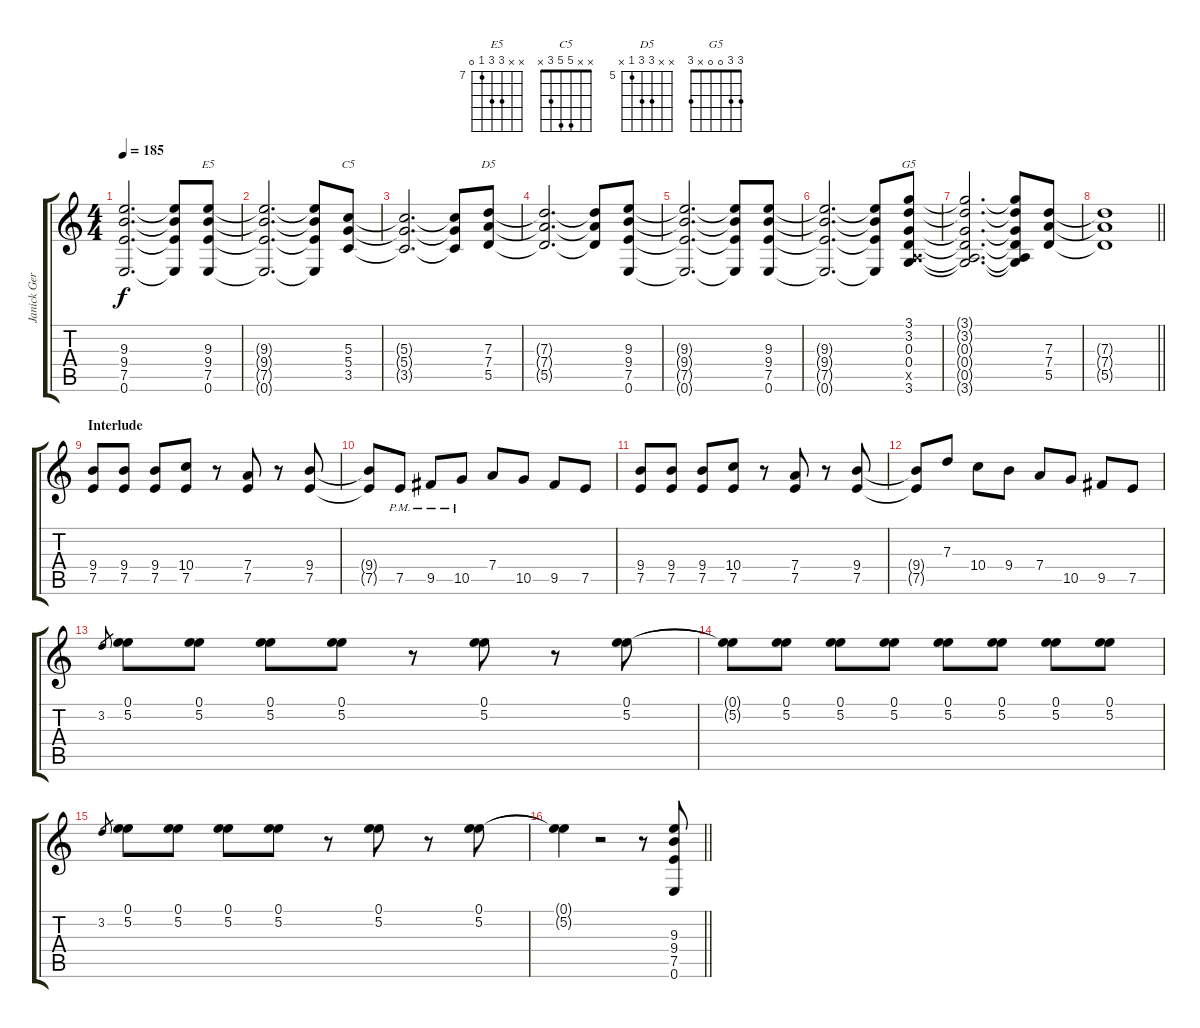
\track ("Janick Gers" "Janick Ger") {instrument overdrivenguitar}
\staff {score tabs}
\tuning (E4 B3 G3 D3 A2 E2) {hide}
\chord ("E5" x x 9 9 7 0) {firstfret 7}
\chord ("C5" x x 5 5 3 x)
\chord ("D5" x x 7 7 5 x) {firstfret 5}
\chord ("G5" 3 3 0 0 x 3)
\ts (4 4)
\tempo 185
\clef g2
\ks c
(9.3{t} 9.4{t} 7.5{t} 0.6{t}).2{d dy f} (9.3{t} 9.4{t} 7.5{t} 0.6{t}).8 (9.3 9.4 7.5 0.6).8{ch "E5"} |
(9.3{t} 9.4{t} 7.5{t} 0.6{t}).2{d} (9.3{t} 9.4{t} 7.5{t} 0.6{t}).8 (5.3 5.4 3.5).8{ch "C5"} |
(5.3{t} 5.4{t} 3.5{t}).2{d} (5.3{t} 5.4{t} 3.5{t}).8 (7.3 7.4 5.5).8{ch "D5"} |
(7.3{t} 7.4{t} 5.5{t}).2{d} (7.3{t} 7.4{t} 5.5{t}).8 (9.3 9.4 7.5 0.6).8 |
(9.3{t} 9.4{t} 7.5{t} 0.6{t}).2{d} (9.3{t} 9.4{t} 7.5{t} 0.6{t}).8 (9.3 9.4 7.5 0.6).8 |
(9.3{t} 9.4{t} 7.5{t} 0.6{t}).2{d} (9.3{t} 9.4{t} 7.5{t} 0.6{t}).8 (3.1 3.2 0.3 0.4 0.5{x} 3.6).8{ch "G5"} |
(3.1{t} 3.2{t} 0.3{t} 0.4{t} 0.5{t} 3.6{t}).2{d} (3.1{t} 3.2{t} 0.3{t} 0.4{t} 0.5{t} 3.6{t}).8 (7.3 7.4 5.5).8 |
\barLineRight lightlight
(7.3{t} 7.4{t} 5.5{t}).1 |
\section ("" "Interlude")
(9.4 7.5).8 (9.4 7.5).8 (9.4 7.5).8 (10.4 7.5).8 r.8 (7.4 7.5).8 r.8 (9.4 7.5).8 |
(9.4{t} 7.5{t}).8 7.5{pm}.8 9.5{pm}.8 10.5{pm}.8 7.4.8 10.5.8 9.5.8 7.5.8 |
(9.4 7.5).8 (9.4 7.5).8 (9.4 7.5).8 (10.4 7.5).8 r.8 (7.4 7.5).8 r.8 (9.4 7.5).8 |
(9.4{t} 7.5{t}).8 7.3.8 10.4.8 9.4.8 7.4.8 10.5.8 9.5.8 7.5.8 |
3.2.8{gr} (0.1 5.2).8 (0.1 5.2).8 (0.1 5.2).8 (0.1 5.2).8 r.8 (0.1 5.2).8 r.8 (0.1 5.2).8 |
(0.1{t} 5.2{t}).8 (0.1 5.2).8 (0.1 5.2).8 (0.1 5.2).8 (0.1 5.2).8 (0.1 5.2).8 (0.1 5.2).8 (0.1 5.2).8 |
3.2.8{gr} (0.1 5.2).8 (0.1 5.2).8 (0.1 5.2).8 (0.1 5.2).8 r.8 (0.1 5.2).8 r.8 (0.1 5.2).8 |
\barLineRight lightlight
(0.1{t} 5.2{t}).4 r.2 r.8 (9.3 9.4 7.5 0.6).8
